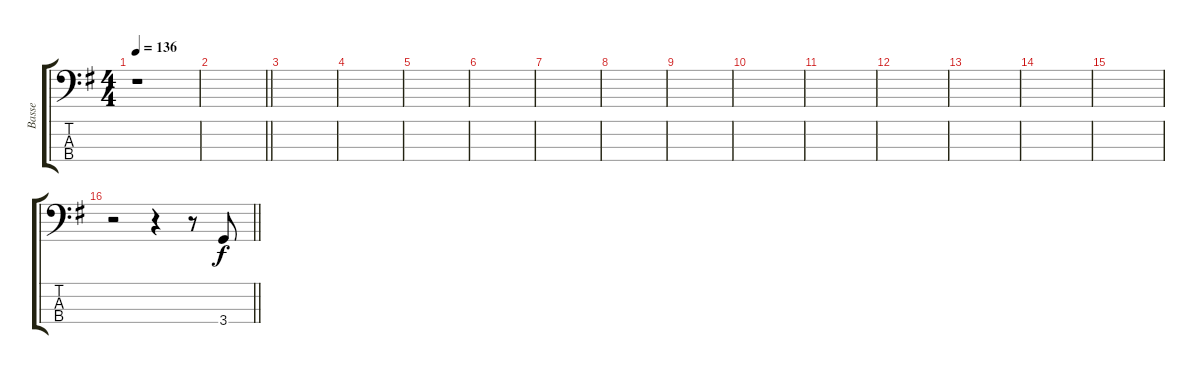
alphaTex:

\track ("Basse" "Basse") {instrument electricbassfinger}
\staff {score tabs}
\tuning (G2 D2 A1 E1) {hide}
\ts (4 4)
\tempo 136
\clef f4
\ks g
r.1{dy f instrument electricbassfinger} |
\barLineRight lightlight
|
|
|
|
|
|
|
|
|
|
|
|
|
|
\barLineRight lightlight
r.2 r.4 r.8 3.4.8
